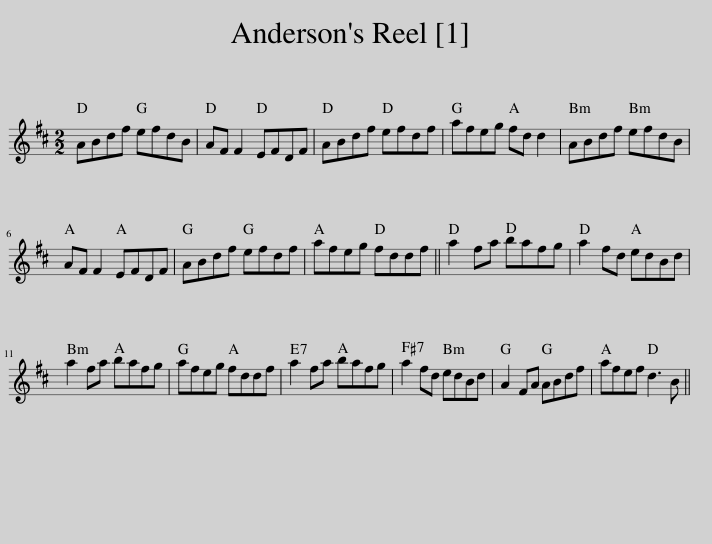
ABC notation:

X:1
L:1/8
M:2/2
I:linebreak $
K:D
V:1 treble
V:1
 ABdf efdB | AF F2 EFDF | ABdf efdf | afeg fd d2 | ABdf efdB |$ %5
 AF F2 EFDF | ABdf efdf | afeg fddf || a2 fa bafg | a2 fd edBd |$ %10
 a2 fa bafg | afeg fddf | a2 fa bafg | a2 fd edBd | A2 FA ABdf | %15
 afef d3 B || %16
